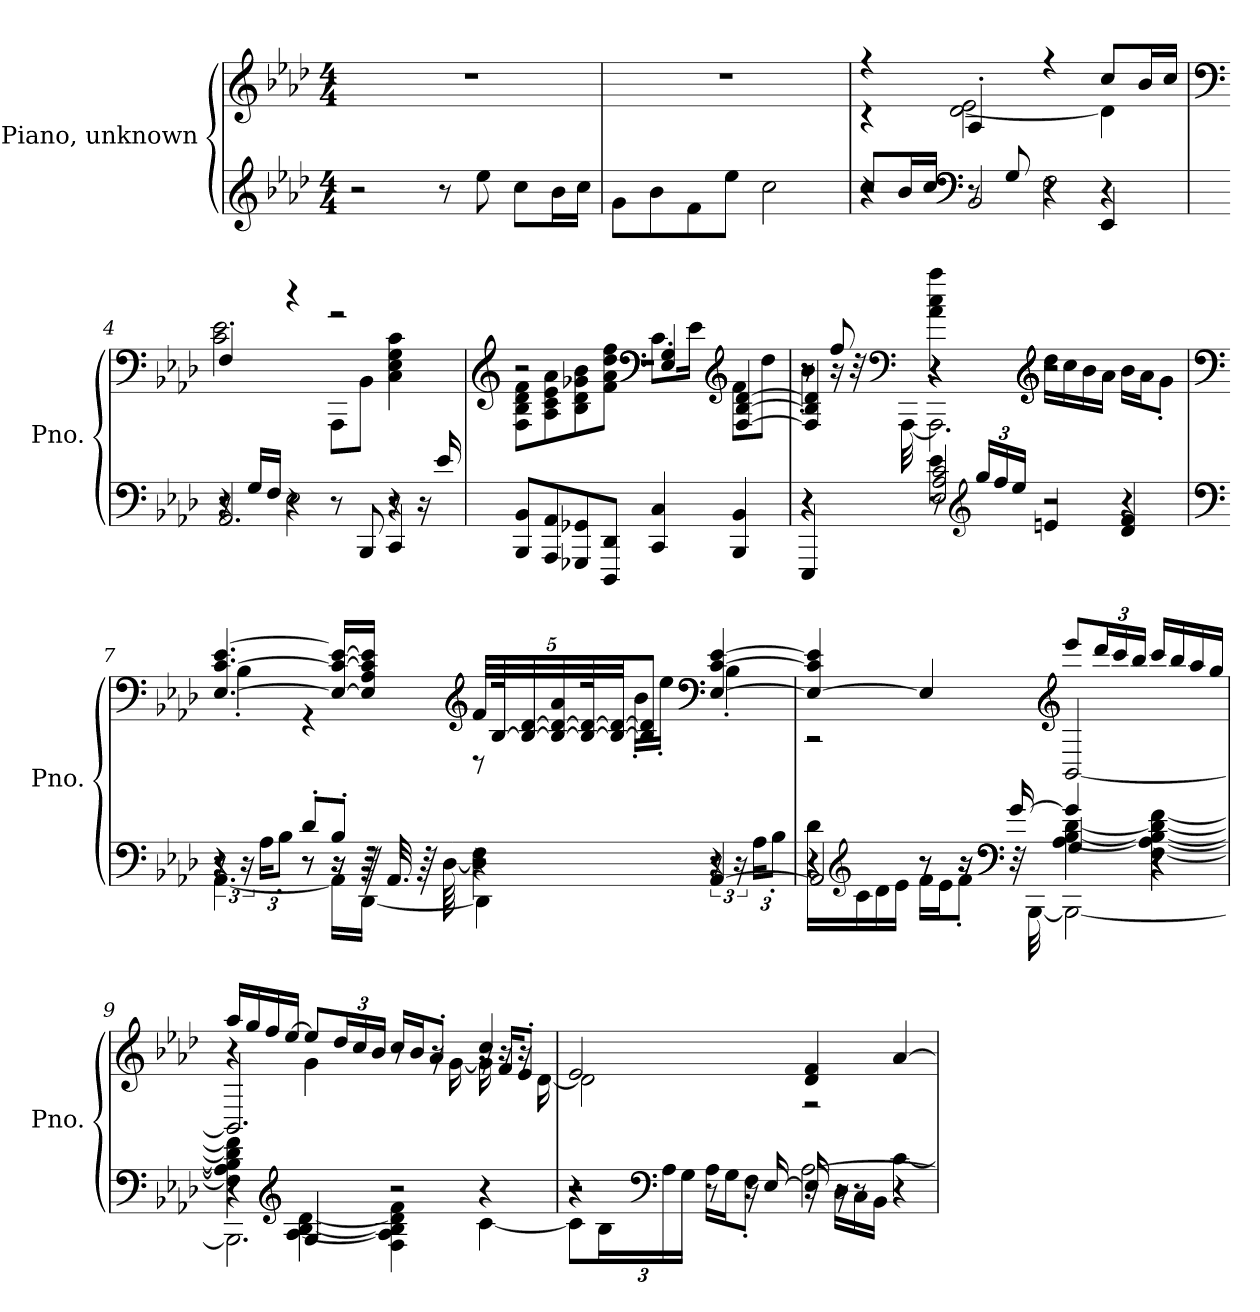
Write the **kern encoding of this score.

**kern	**kern
*part1	*part1
*staff2	*staff1
*I"Piano, unknown	*
*I'Pno.	*
*clefG2	*clefG2
*k[b-e-a-d-]	*k[b-e-a-d-]
*M4/4	*M4/4
*MM120	*MM120
=1	=1
2r	1r
8r	.
8ee-\	.
8cc\L	.
16b-\L	.
16cc\JJ	.
=2	=2
8g\L	1r
8b-\	.
8f\	.
8ee-\J	.
2cc\	.
=3	=3
*^	*^
*	*^	*	*
8cc/L	2r	4r	4r	4r
16b-/L	.	.	.	.
16cc/JJ	.	.	.	.
*clefF4	*	*	*	*
8r	.	2BB-/	4A-'/	[2d-\ 2e-\
8G/	.	.	.	.
4r	2F\	.	4r	.
4EE-/	.	4r	8cc/L	4d-\]
.	.	.	16b-/L	.
.	.	.	16cc/JJ	.
=4	=4	=4	=4	=4
*	*	*	*clefF4	*
8r	4r	2.AA-/	4F'/	2c\ 2e-\
16G/LL	.	.	.	.
16F/JJ	.	.	.	.
4r	2E-\	.	4r	.
8r	.	.	2r	8AAA-\L
8BBB-/	.	.	.	8BB-\J
8r	4r	4CC/	.	4C\ 4E-\ 4G\ 4c\
16r	.	.	.	.
16e-/	.	.	.	.
*v	*v	*v	*	*
*	*v	*v
!!LO:LB:g=z
=5	=5
*	*clefG2
*	*^
*	*	*^
8BBB-/ 8BB-/L	1r	8F\ 8B-\ 8d-\ 8f\L	2r
8AAA-/ 8AA-/	.	8A-\ 8c\ 8e-\ 8a-\	.
8GGG-X/ 8GG-X/	.	8B-\ 8d-\ 8g-X\ 8b-\	.
8DDD-/ 8DD-/J	.	8f\ 8a-\ 8dd-\ 8ff\J	.
*	*clefF4	*	*
4CC/ 4C/	.	8.c\L	4E-/ 4G/
.	.	16e-\Jk	.
*	*clefG2	*	*
4BBB-/ 4BB-/	.	8f\L	[4F/ [4B-/ [4d-/
.	.	8dd-\J	.
=6	=6	=6	=6
*^	*	*	*^
*	*^	*	*	*	*
4EEE-/	4r	4r	8r	4b-'\	4F/] 4B-/] 4d-/]	8r
.	.	.	8ff/	.	.	16r
.	.	.	.	.	.	32r
*	*	*	*clefF4	*	*	*
.	.	.	.	.	.	[32AAA-\
8r	4e-\	2E-/ 2A-/ 2c/	4r	4a-\' 4cc\' 4aa-\'	4r	2.AAA-\]
*clefG2	*	*	*	*	*	*
*Xbrackettup	*	*	*	*	*	*
24gg/LL	.	.	.	.	.	.
24ff/	.	.	.	.	.	.
24ee-/JJ	.	.	.	.	.	.
*	*	*	*clefG2	*	*	*
4en/	2r	.	2r	16dd-\LL	2r	.
.	.	.	.	16cc\	.	.
.	.	.	.	16b-\	.	.
.	.	.	.	16a-\JJ	.	.
4d-/ 4f/	.	4r	.	16b-\LL	.	.
.	.	.	.	16a-\J	.	.
.	.	.	.	8g'\J	.	.
*v	*v	*v	*	*	*	*
*	*v	*v	*v	*v
!!LO:LB:g=z
=7	=7
*clefF4	*clefF4
*^	*
*	*brackettup	*
*^	*^	*^
4r	12r	4r	[4.AA-\	[4.E-/ [4.c/ [4.e-/	4B-'\
.	24r	.	.	.	.
.	24A-\KL	.	.	.	.
.	12B-'\J	.	.	.	.
8d-'/L	8r	8r	.	.	4r
8B-'/J	16r	16r	16AA-\LL]	16E-/_ 16c/_ 16e-/_LL	.
.	32r	64r	[16DD-\JJ	16E-/] 16A-/ 16c/] 16e-/]JJ	.
.	.	32.AA-/	.	.	.
.	64r	.	.	.	.
.	[64D-\	.	.	.	.
*	*	*	*	*clefG2	*
*	*	*	*	*Xbrackettup	*
2r	4D-\] 4F\	4r	4DD-\]	40f/LLL	8r
.	.	.	.	[80B-/K	.
.	.	.	.	40B-/_ [40d-/	.
.	.	.	.	40B-/_ 40d-/_ 40a-/	.
.	.	.	.	80B-/_ 80d-/_K	.
.	.	.	.	40B-/_ 40d-/_JJ	.
.	.	.	.	8B-/] 8d-/]J	16b-'\LL
.	.	.	.	.	16ee-'\JJ
*	*	*	*	*clefF4	*
.	12r	[4AA-/	4r	[4E-/ [4c/ [4e-/	4B-'\
.	24r	.	.	.	.
.	24A-\KL	.	.	.	.
.	12B-'\J	.	.	.	.
!!LO:LB:g=z	!!
=8	=8	=8	=8	=8	=8
4r	16d-\LL	2AA-/]	4r	4E-/_ 4c/] 4e-/]	2r
*clefG2	*	*	*	*	*
.	16c\	.	.	.	.
.	16d-\	.	.	.	.
.	16e-\JJ	.	.	.	.
8r	16f\LL	.	8r	4E-/]	.
.	16e-\J	.	.	.	.
16r	8f'\J	.	16r	.	.
*clefF4	*	*	*	*	*
[16g/	.	.	32r	.	.
.	.	.	[32BBB-\	.	.
*	*	*	*	*clefG2	*
4g/]	[4A-\ [4B-\ [4d-\	4G/	2BBB-\_	8eee-/L	[2BB-/
.	.	.	.	24ddd-/L	.
.	.	.	.	24ccc/	.
.	.	.	.	24bb-/JJ	.
4r	[4F\ 4A-\_ 4B-\_ 4d-\_ [4f\	4r	.	16ccc/LL	.
.	.	.	.	16bb-/	.
.	.	.	.	16aa-/	.
.	.	.	.	16gg/JJ	.
*	*	*v	*v	*	*
=9	=9	=9	=9	=9
*	*	*	*	*^
4r	4F\] 4A-\] 4B-\] 4d-\] 4f\]	2.BBB-\]	16aa-/LL	4r	2.BB-/]
.	.	.	16gg/	.	.
.	.	.	16ff/	.	.
.	.	.	[16ee-/JJ	.	.
*clefG2	*	*	*	*	*
4G/	[4A-\ [4B-\ [4d-\	.	8ee-/L]	4g\	.
.	.	.	24dd-/L	.	.
.	.	.	24cc/	.	.
.	.	.	24b-/JJ	.	.
2r	4F\ 4A-\] 4B-\] 4d-\] 4f\	.	16cc/LL	8r	.
.	.	.	16b-/J	.	.
.	.	.	8a-'/J	16r	.
.	.	.	.	[16g\	.
.	[4c\	4r	16r	16g\]	4cc/
.	.	.	16f/KL	16r	.
.	.	.	8e-'/J	16r	.
.	.	.	.	[16d-\	.
*	*	*	*	*v	*v
!!LO:LB:g=z
=10	=10	=10	=10	=10
4r	8c\L]	2r	2e-/	2d-\]
*	*Xbrackettup	*	*	*
.	24B-\L	.	.	.
*clefF4	*	*	*	*
.	24A-\	.	.	.
.	24G\JJ	.	.	.
8r	16A-\LL	.	.	.
.	16G\J	.	.	.
16r	8F'\J	.	.	.
[16E-/	.	.	.	.
16E-/]	16r	[2A-\	4d-/ 4f/	2r
16r	16D-\LL	.	.	.
8r	16C\	.	.	.
.	16BB-\JJ	.	.	.
4r	[4c\	.	[4a-/	.
*v	*v	*v	*	*
*	*v	*v
=	=
*-	*-
